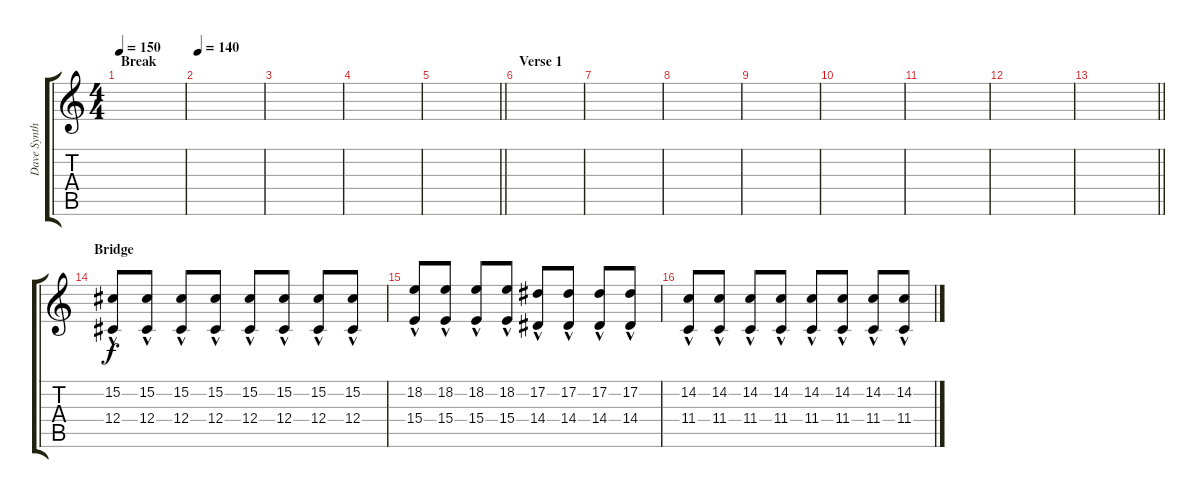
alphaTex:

\track ("Dave Synth" "Dave Synth") {instrument lead2sawtooth}
\staff {score tabs}
\tuning (Eb4 Bb3 Gb3 Db3 Ab2 Db2) {hide}
\ts (4 4)
\section ("" "Break")
\tempo 150
\clef g2
\ks c
|
\tempo 140
|
|
|
\barLineRight lightlight
|
\section ("" "Verse 1")
|
|
|
|
|
|
|
\barLineRight lightlight
|
\section ("" "Bridge")
(15.2{hac} 12.4{hac}).8 (15.2{hac} 12.4{hac}).8 (15.2{hac} 12.4{hac}).8 (15.2{hac} 12.4{hac}).8 (15.2{hac} 12.4{hac}).8 (15.2{hac} 12.4{hac}).8 (15.2{hac} 12.4{hac}).8 (15.2{hac} 12.4{hac}).8 |
(18.2{hac} 15.4{hac}).8 (18.2{hac} 15.4{hac}).8 (18.2{hac} 15.4{hac}).8 (18.2{hac} 15.4{hac}).8 (17.2{hac} 14.4{hac}).8 (17.2{hac} 14.4{hac}).8 (17.2{hac} 14.4{hac}).8 (17.2{hac} 14.4{hac}).8 |
(14.2{hac} 11.4{hac}).8 (14.2{hac} 11.4{hac}).8 (14.2{hac} 11.4{hac}).8 (14.2{hac} 11.4{hac}).8 (14.2{hac} 11.4{hac}).8 (14.2{hac} 11.4{hac}).8 (14.2{hac} 11.4{hac}).8 (14.2{hac} 11.4{hac}).8
